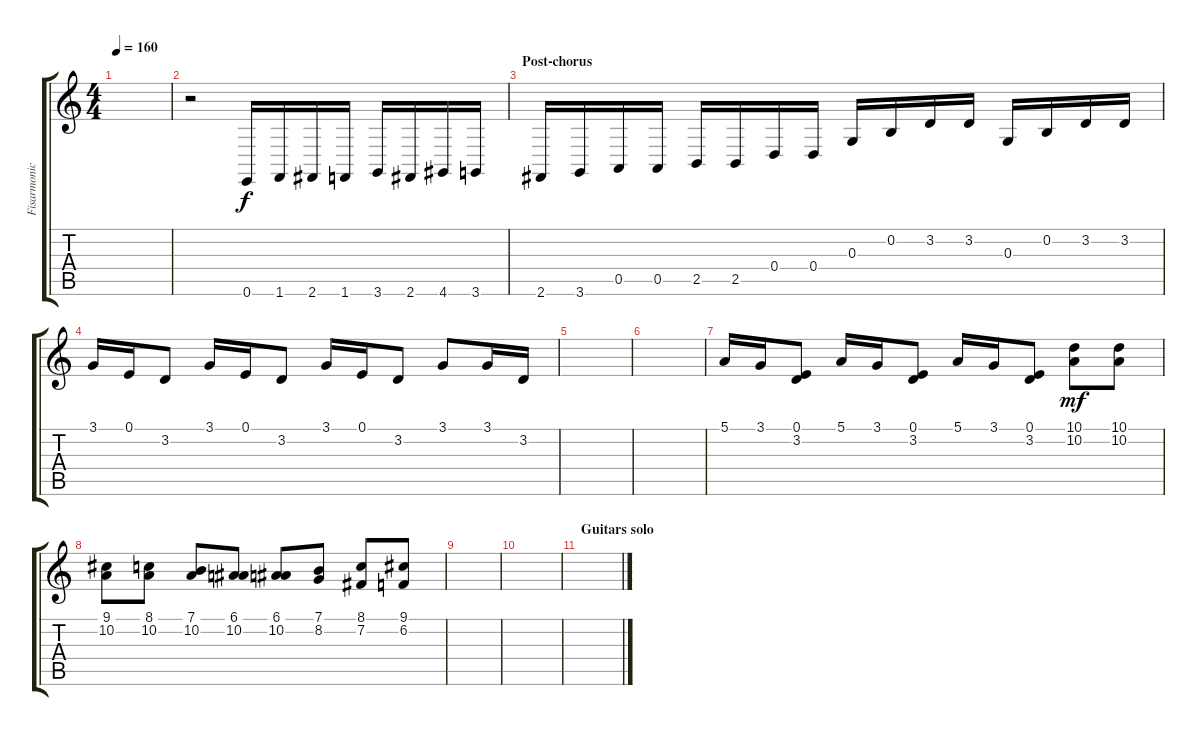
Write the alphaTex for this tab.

\track ("Fisarmonica" "Fisarmonic") {instrument accordion}
\staff {score tabs}
\tuning (E4 B3 G3 D3 A2 E2) {hide}
\ts (4 4)
\tempo 160
\clef g2
\ks c
|
r.2{volume 16 instrument accordion} 0.6.16 1.6.16 2.6.16 1.6.16 3.6.16 2.6.16 4.6.16 3.6.16 |
\section ("" "Post-chorus")
2.6.16 3.6.16 0.5.16 0.5.16 2.5.16 2.5.16 0.4.16 0.4.16 0.3.16 0.2.16 3.2.16 3.2.16 0.3.16 0.2.16 3.2.16 3.2.16 |
3.1.16 0.1.16 3.2.8 3.1.16 0.1.16 3.2.8 3.1.16 0.1.16 3.2.8 3.1.8 3.1.16 3.2.16 |
|
|
5.1.16 3.1.16 (0.1 3.2).8 5.1.16 3.1.16 (0.1 3.2).8 5.1.16 3.1.16 (0.1 3.2).8 (10.1 10.2).8{dy mf} (10.1 10.2).8 |
(9.1 10.2).8 (8.1 10.2).8 (7.1 10.2).8 (6.1 10.2).8 (6.1 10.2).8 (7.1 8.2).8 (8.1 7.2).8 (9.1 6.2).8 |
|
|
\section ("" "Guitars solo")
